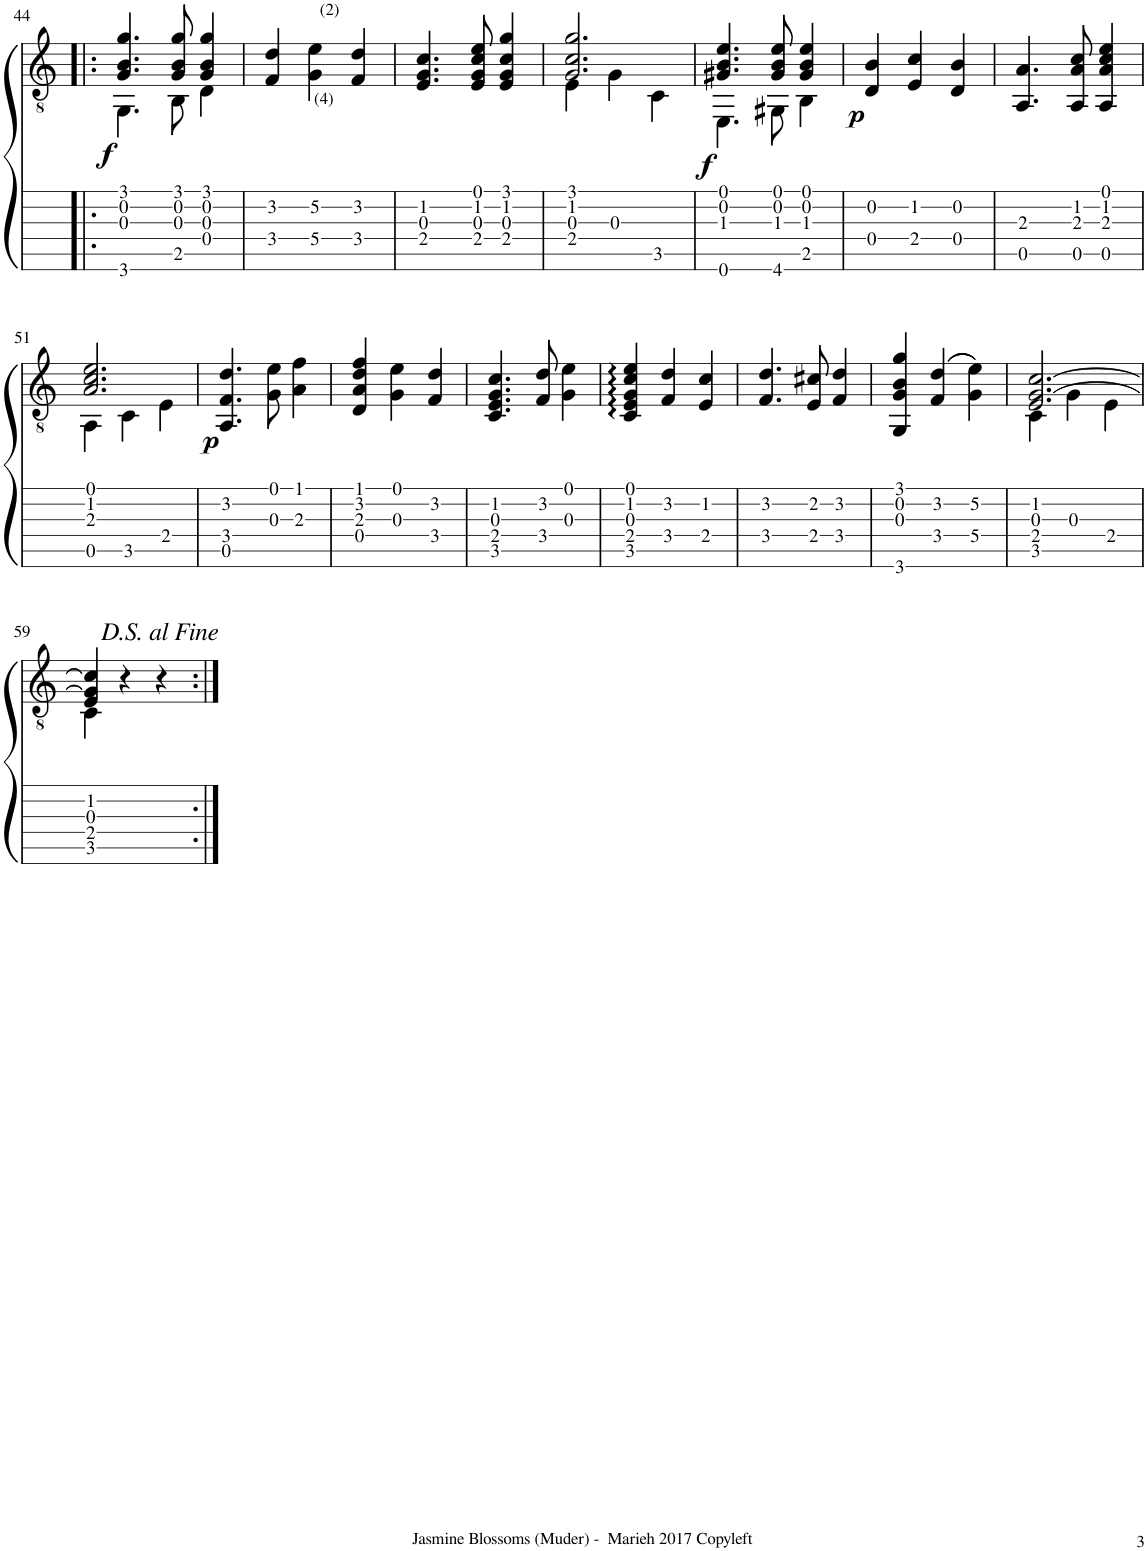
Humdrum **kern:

**kern	**kern	**dynam
*part2	*part1	*part1
*staff2	*staff1	*staff1
*I"Guitare classique [Tablature]	*I"Guitare classique	*
!!LO:PB:g=z
*	*clefGv2	*
*k[]	*k[]	*
*M3/4	*M3/4	*
=44!|:	=44!|:	=44!|:
*^	*^	*
!	!	!	!	!LO:DY:b
4.G 4.B 4.g	4.GG	4.G/ 4.B/ 4.g/	4.GG\	f
8G 8B 8g	8BB	8G/ 8B/ 8g/	8BB\	.
4G 4B 4g	4D	4G/ 4B/ 4g/	4D\	.
*v	*v	*	*	*
*	*v	*v	*
=45	=45	=45
4F 4d	4F/ 4d/	.
4G 4e	4G\ 4e\	.
4F 4d	4F/ 4d/	.
=46	=46	=46
4.E 4.G 4.c	4.E/ 4.G/ 4.c/	.
8E 8G 8c 8e	8E/ 8G/ 8c/ 8e/	.
4E 4G 4c 4g	4E/ 4G/ 4c/ 4g/	.
=47	=47	=47
*^	*^	*
2.G 2.c 2.g	4E	2.G/ 2.c/ 2.g/	4E\	.
.	4G	.	4G\	.
.	4C	.	4C\	.
=48	=48	=48	=48	=48
!	!	!	!	!LO:DY:b
4.G#X 4.B 4.e	4.EE	4.G#X/ 4.B/ 4.e/	4.EE\	f
8G# 8B 8e	8GG#X	8G#/ 8B/ 8e/	8GG#X\	.
4G# 4B 4e	4BB	4G#/ 4B/ 4e/	4BB\	.
=49	=49	=49	=49	=49
!	!	!	!	!LO:DY:b
*v	*v	*	*	*
*	*v	*v	*
4D 4B	4D/ 4B/	p
4E 4c	4E/ 4c/	.
4D 4B	4D/ 4B/	.
=50	=50	=50
4.AA 4.A	4.AA/ 4.A/	.
8AA 8A 8c	8AA/ 8A/ 8c/	.
4AA 4A 4c 4e	4AA/ 4A/ 4c/ 4e/	.
!!LO:LB:g=z
=51	=51	=51
*^	*^	*
2.A 2.c 2.e	4AA	2.A/ 2.c/ 2.e/	4AA\	.
.	4C	.	4C\	.
.	4E	.	4E\	.
=52	=52	=52	=52	=52
!	!	!	!	!LO:DY:b
*v	*v	*	*	*
*	*v	*v	*
4.AA 4.F 4.d	4.AA/ 4.F/ 4.d/	p
8G 8e	8G\ 8e\	.
4A 4f	4A\ 4f\	.
=53	=53	=53
4D 4A 4d 4f	4D/ 4A/ 4d/ 4f/	.
4G 4e	4G\ 4e\	.
4F 4d	4F/ 4d/	.
=54	=54	=54
4.C 4.E 4.G 4.c	4.C/ 4.E/ 4.G/ 4.c/	.
8F 8d	8F/ 8d/	.
4G 4e	4G\ 4e\	.
=55	=55	=55
4C 4E 4G 4c 4e	4C/ 4E/ 4G/ 4c/ 4e/	.
4F 4d	4F/ 4d/	.
4E 4c	4E/ 4c/	.
=56	=56	=56
4.F 4.d	4.F/ 4.d/	.
8E 8c#X	8E/ 8c#X/	.
4F 4d	4F/ 4d/	.
=57	=57	=57
4GG 4G 4B 4g	4GG/ 4G/ 4B/ 4g/	.
4F 4d	((4F/ 4d/	.
4G 4e	4G\ 4e\))	.
=58	=58	=58
*^	*^	*
[2.E [2.G [2.c	4C	[2.E/ [2.G/ [2.c/	4C\	.
.	4G	.	4G\	.
.	4E	.	4E\	.
!!LO:LB:g=z	!!
=59	=59	=59	=59	=59
4E] 4G] 4c]	4C	4E/] 4G/] 4c/]	4C\	.
4r	4ryy	4r	4ryy	.
4r	4ryy	4r	4ryy	.
*v	*v	*	*	*
*	*v	*v	*
=:|!	=:|!	=:|!
*-	*-	*-
